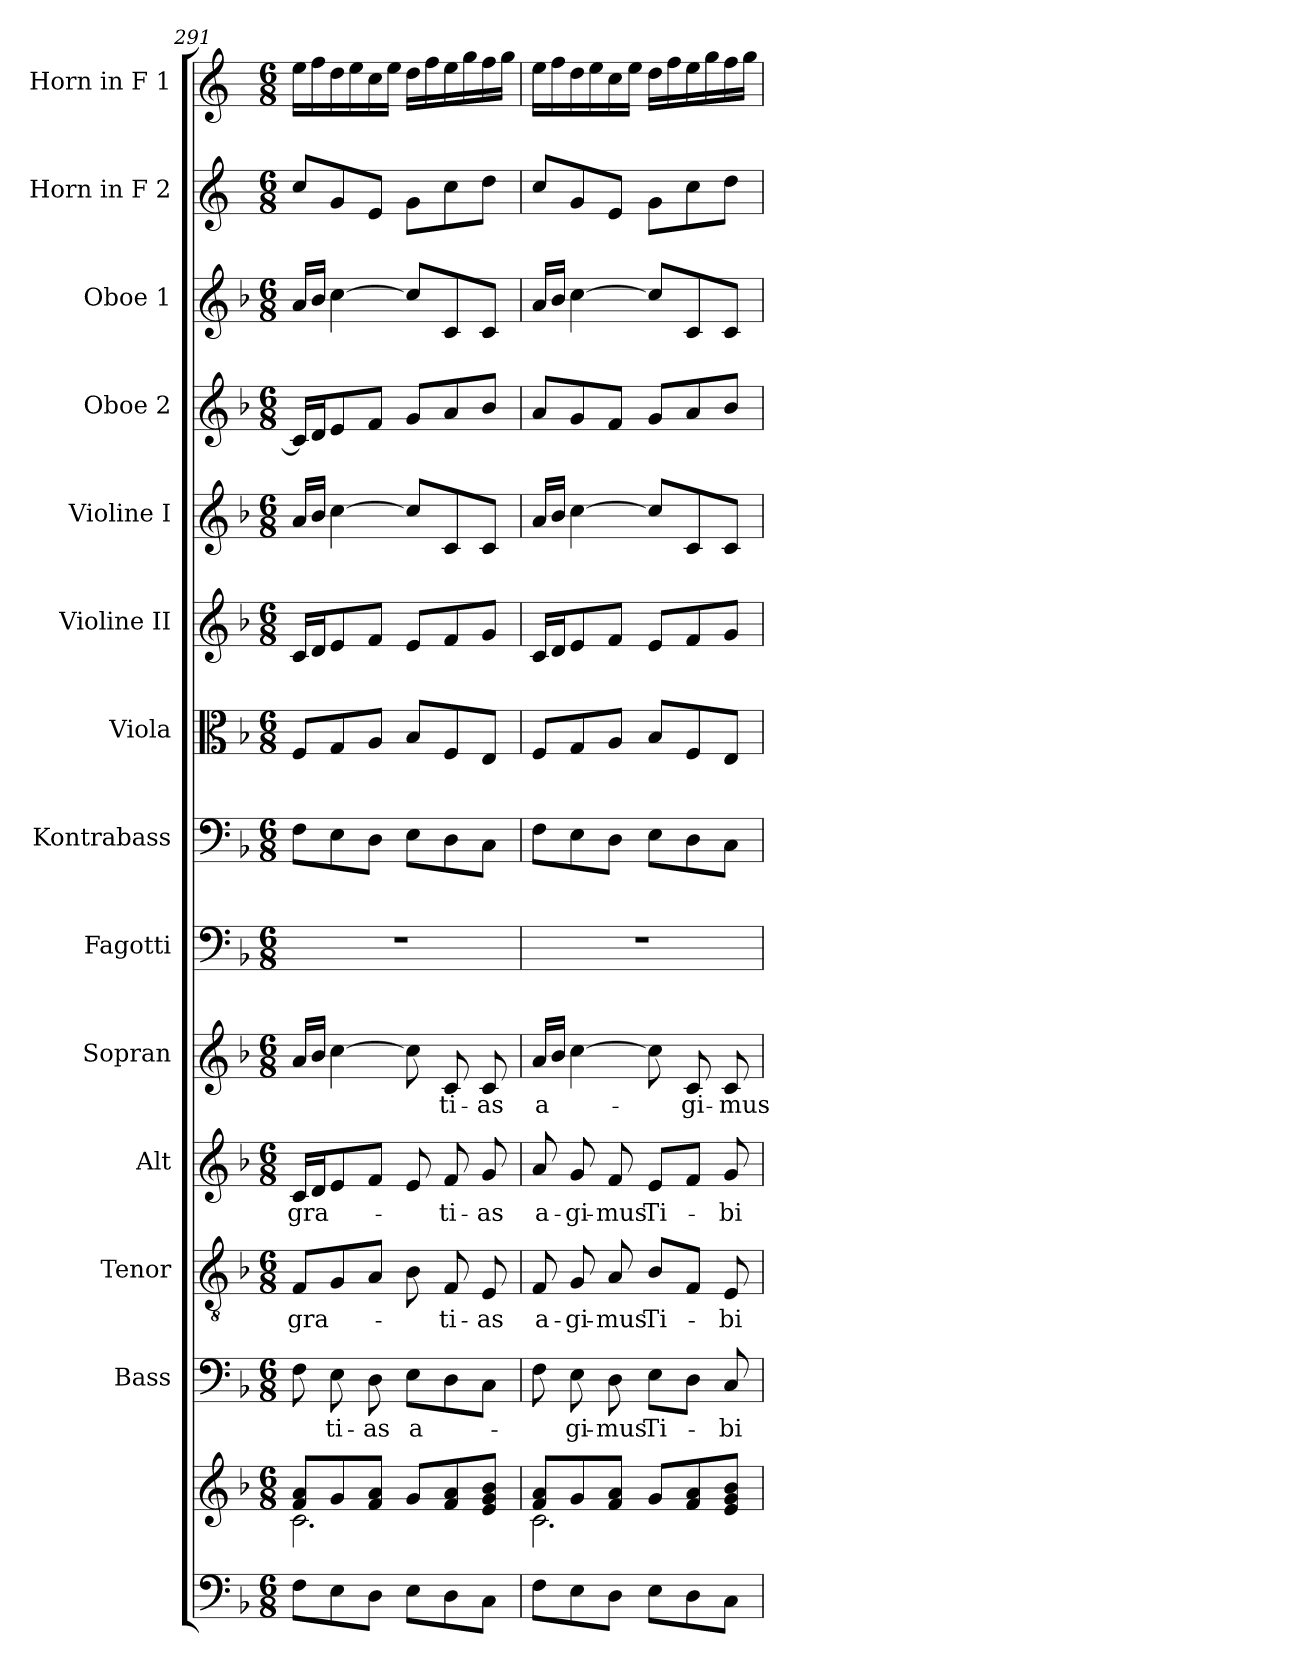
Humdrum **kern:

**kern	**kern	**kern	**text	**kern	**text	**kern	**text	**kern	**text	**kern	**kern	**kern	**kern	**kern	**kern	**kern	**kern	**kern
*part14	*part14	*part13	*part13	*part12	*part12	*part11	*part11	*part10	*part10	*part9	*part8	*part7	*part6	*part5	*part4	*part3	*part2	*part1
*staff15	*staff14	*staff13	*staff13	*staff12	*staff12	*staff11	*staff11	*staff10	*staff10	*staff9	*staff8	*staff7	*staff6	*staff5	*staff4	*staff3	*staff2	*staff1
*	*	*I"Bass	*	*I"Tenor	*	*I"Alt	*	*I"Sopran	*	*I"Fagotti	*I"Kontrabass	*I"Viola	*I"Violine II	*I"Violine I	*I"Oboe 2	*I"Oboe 1	*I"Horn in F 2	*I"Horn in F 1
*	*	*I'B.	*	*I'T.	*	*I'A.	*	*I'S.	*	*I'Fg.	*I'Kb.	*I'Vla.	*I'Vl. II	*I'Vl. I	*I'Ob. 2	*I'Ob. 1	*	*
!!LO:PB:g=z
*clefF4	*clefG2	*clefF4	*	*clefGv2	*	*clefG2	*	*clefG2	*	*clefF4	*clefF4	*clefC3	*clefG2	*clefG2	*clefG2	*clefG2	*clefG2	*clefG2
*	*	*	*	*	*	*	*	*	*	*	*ITrd7c12	*	*	*	*	*	*ITrd4c7	*ITrd4c7
*k[b-]	*k[b-]	*k[b-]	*	*k[b-]	*	*k[b-]	*	*k[b-]	*	*k[b-]	*k[b-]	*k[b-]	*k[b-]	*k[b-]	*k[b-]	*k[b-]	*k[b-]	*k[b-]
*F:	*F:	*F:	*	*F:	*	*F:	*	*F:	*	*F:	*F:	*F:	*F:	*F:	*F:	*F:	*F:	*F:
*M6/8	*M6/8	*M6/8	*	*M6/8	*	*M6/8	*	*M6/8	*	*M6/8	*M6/8	*M6/8	*M6/8	*M6/8	*M6/8	*M6/8	*M6/8	*M6/8
=291	=291	=291	=291	=291	=291	=291	=291	=291	=291	=291	=291	=291	=291	=291	=291	=291	=291	=291
*	*^	*	*	*	*	*	*	*	*	*	*	*	*	*	*	*	*	*
!	!	!	!	!	!	!LO:LY:b	!	!LO:LY:b	!	!	!	!	!	!	!	!	!	!	!
8F\L	8f/ 8a/L	2.c\	8F\	.	8F/L	gra-	16c/LL	gra-	16a/LL	.	2.r	8FF\L	8F/L	16c/LL	16a/LL	16c/LL]	16a/LL	8f/L	16a\LL
.	.	.	.	.	.	.	16d/J	.	16b-/JJ	.	.	.	.	16d/J	16b-/JJ	16d/J	16b-/JJ	.	16b-\
!	!	!	!	!LO:LY:b	!	!	!	!	!	!	!	!	!	!	!	!	!	!	!
8E\	8g/	.	8E\	-ti-	8G/	.	8e/	.	[4cc\	.	.	8EE\	8G/	8e/	[4cc\	8e/	[4cc\	8c/	16g\
.	.	.	.	.	.	.	.	.	.	.	.	.	.	.	.	.	.	.	16a\
!	!	!	!	!LO:LY:b	!	!	!	!	!	!	!	!	!	!	!	!	!	!	!
8D\J	8f/ 8a/J	.	8D\	-as	8A/J	.	8f/J	.	.	.	.	8DD\J	8A/J	8f/J	.	8f/J	.	8A/J	16f\
.	.	.	.	.	.	.	.	.	.	.	.	.	.	.	.	.	.	.	16a\JJ
!	!	!	!	!LO:LY:b	!	!	!	!	!	!	!	!	!	!	!	!	!	!	!
8E\L	8g/L	.	8E\L	a-	8B-\	.	8e/	.	8cc\]	.	.	8EE\L	8B-/L	8e/L	8cc/L]	8g/L	8cc/L]	8c\L	16g\LL
.	.	.	.	.	.	.	.	.	.	.	.	.	.	.	.	.	.	.	16b-\
!	!	!	!	!	!	!LO:LY:b	!	!LO:LY:b	!	!LO:LY:b	!	!	!	!	!	!	!	!	!
8D\	8f/ 8a/	.	8D\	.	8F/	-ti-	8f/	-ti-	8c/	-ti-	.	8DD\	8F/	8f/	8c/	8a/	8c/	8f\	16a\
.	.	.	.	.	.	.	.	.	.	.	.	.	.	.	.	.	.	.	16cc\
!	!	!	!	!	!	!LO:LY:b	!	!LO:LY:b	!	!LO:LY:b	!	!	!	!	!	!	!	!	!
8C\J	8e/ 8g/ 8b-/J	.	8C\J	.	8E/	-as	8g/	-as	8c/	-as	.	8CC\J	8E/J	8g/J	8c/J	8b-/J	8c/J	8g\J	16b-\
.	.	.	.	.	.	.	.	.	.	.	.	.	.	.	.	.	.	.	16cc\JJ
=292	=292	=292	=292	=292	=292	=292	=292	=292	=292	=292	=292	=292	=292	=292	=292	=292	=292	=292	=292
!	!	!	!	!	!	!LO:LY:b	!	!LO:LY:b	!	!LO:LY:b	!	!	!	!	!	!	!	!	!
8F\L	8f/ 8a/L	2.c\	8F\	.	8F/	a-	8a/	a-	16a/LL	a-	2.r	8FF\L	8F/L	16c/LL	16a/LL	8a/L	16a/LL	8f/L	16a\LL
.	.	.	.	.	.	.	.	.	16b-/JJ	.	.	.	.	16d/J	16b-/JJ	.	16b-/JJ	.	16b-\
!	!	!	!	!LO:LY:b	!	!LO:LY:b	!	!LO:LY:b	!	!	!	!	!	!	!	!	!	!	!
8E\	8g/	.	8E\	-gi-	8G/	-gi-	8g/	-gi-	[4cc\	.	.	8EE\	8G/	8e/	[4cc\	8g/	[4cc\	8c/	16g\
.	.	.	.	.	.	.	.	.	.	.	.	.	.	.	.	.	.	.	16a\
!	!	!	!	!LO:LY:b	!	!LO:LY:b	!	!LO:LY:b	!	!	!	!	!	!	!	!	!	!	!
8D\J	8f/ 8a/J	.	8D\	-mus	8A/	-mus	8f/	-mus	.	.	.	8DD\J	8A/J	8f/J	.	8f/J	.	8A/J	16f\
.	.	.	.	.	.	.	.	.	.	.	.	.	.	.	.	.	.	.	16a\JJ
!	!	!	!	!LO:LY:b	!	!LO:LY:b	!	!LO:LY:b	!	!	!	!	!	!	!	!	!	!	!
8E\L	8g/L	.	8E\L	Ti-	8B-/L	Ti-	8e/L	Ti-	8cc\]	.	.	8EE\L	8B-/L	8e/L	8cc/L]	8g/L	8cc/L]	8c\L	16g\LL
.	.	.	.	.	.	.	.	.	.	.	.	.	.	.	.	.	.	.	16b-\
!	!	!	!	!	!	!	!	!	!	!LO:LY:b	!	!	!	!	!	!	!	!	!
8D\	8f/ 8a/	.	8D\J	.	8F/J	.	8f/J	.	8c/	-gi-	.	8DD\	8F/	8f/	8c/	8a/	8c/	8f\	16a\
.	.	.	.	.	.	.	.	.	.	.	.	.	.	.	.	.	.	.	16cc\
!	!	!	!	!LO:LY:b	!	!LO:LY:b	!	!LO:LY:b	!	!LO:LY:b	!	!	!	!	!	!	!	!	!
8C\J	8e/ 8g/ 8b-/J	.	8C/	-bi	8E/	-bi	8g/	-bi	8c/	-mus	.	8CC\J	8E/J	8g/J	8c/J	8b-/J	8c/J	8g\J	16b-\
.	.	.	.	.	.	.	.	.	.	.	.	.	.	.	.	.	.	.	16cc\JJ
*	*v	*v	*	*	*	*	*	*	*	*	*	*	*	*	*	*	*	*	*
=	=	=	=	=	=	=	=	=	=	=	=	=	=	=	=	=	=	=
*-	*-	*-	*-	*-	*-	*-	*-	*-	*-	*-	*-	*-	*-	*-	*-	*-	*-	*-
